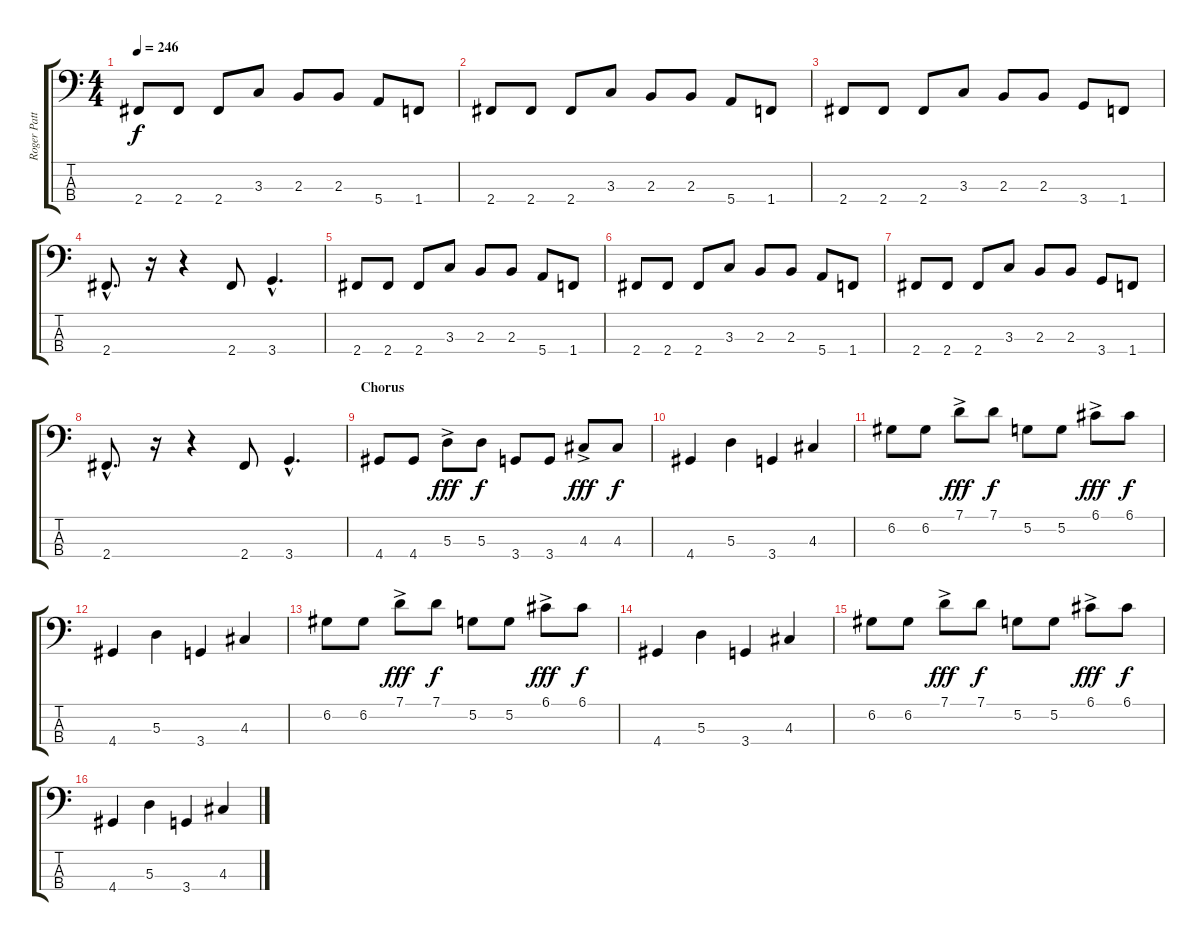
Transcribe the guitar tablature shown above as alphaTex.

\track ("Roger Patterson" "Roger Patt") {instrument electricbassfinger}
\staff {score tabs}
\tuning (G2 D2 A1 E1) {hide}
\ts (4 4)
\tempo 246
\clef f4
\ks c
2.4.8{dy f} 2.4.8 2.4.8 3.3.8 2.3.8 2.3.8 5.4.8 1.4.8 |
2.4.8 2.4.8 2.4.8 3.3.8 2.3.8 2.3.8 5.4.8 1.4.8 |
2.4.8 2.4.8 2.4.8 3.3.8 2.3.8 2.3.8 3.4.8 1.4.8 |
2.4{hac}.8{d} r.16 r.4 2.4.8 3.4{hac}.4{d} |
2.4.8 2.4.8 2.4.8 3.3.8 2.3.8 2.3.8 5.4.8 1.4.8 |
2.4.8 2.4.8 2.4.8 3.3.8 2.3.8 2.3.8 5.4.8 1.4.8 |
2.4.8 2.4.8 2.4.8 3.3.8 2.3.8 2.3.8 3.4.8 1.4.8 |
2.4{hac}.8{d} r.16 r.4 2.4.8 3.4{hac}.4{d} |
\section ("" "Chorus")
4.4.8 4.4.8 5.3{ac}.8{dy fff} 5.3.8{dy f} 3.4.8 3.4.8 4.3{ac}.8{dy fff} 4.3.8{dy f} |
4.4.4 5.3.4 3.4.4 4.3.4 |
6.2.8 6.2.8 7.1{ac}.8{dy fff} 7.1.8{dy f} 5.2.8 5.2.8 6.1{ac}.8{dy fff} 6.1.8{dy f} |
4.4.4 5.3.4 3.4.4 4.3.4 |
6.2.8 6.2.8 7.1{ac}.8{dy fff} 7.1.8{dy f} 5.2.8 5.2.8 6.1{ac}.8{dy fff} 6.1.8{dy f} |
4.4.4 5.3.4 3.4.4 4.3.4 |
6.2.8 6.2.8 7.1{ac}.8{dy fff} 7.1.8{dy f} 5.2.8 5.2.8 6.1{ac}.8{dy fff} 6.1.8{dy f} |
4.4.4 5.3.4 3.4.4 4.3.4
